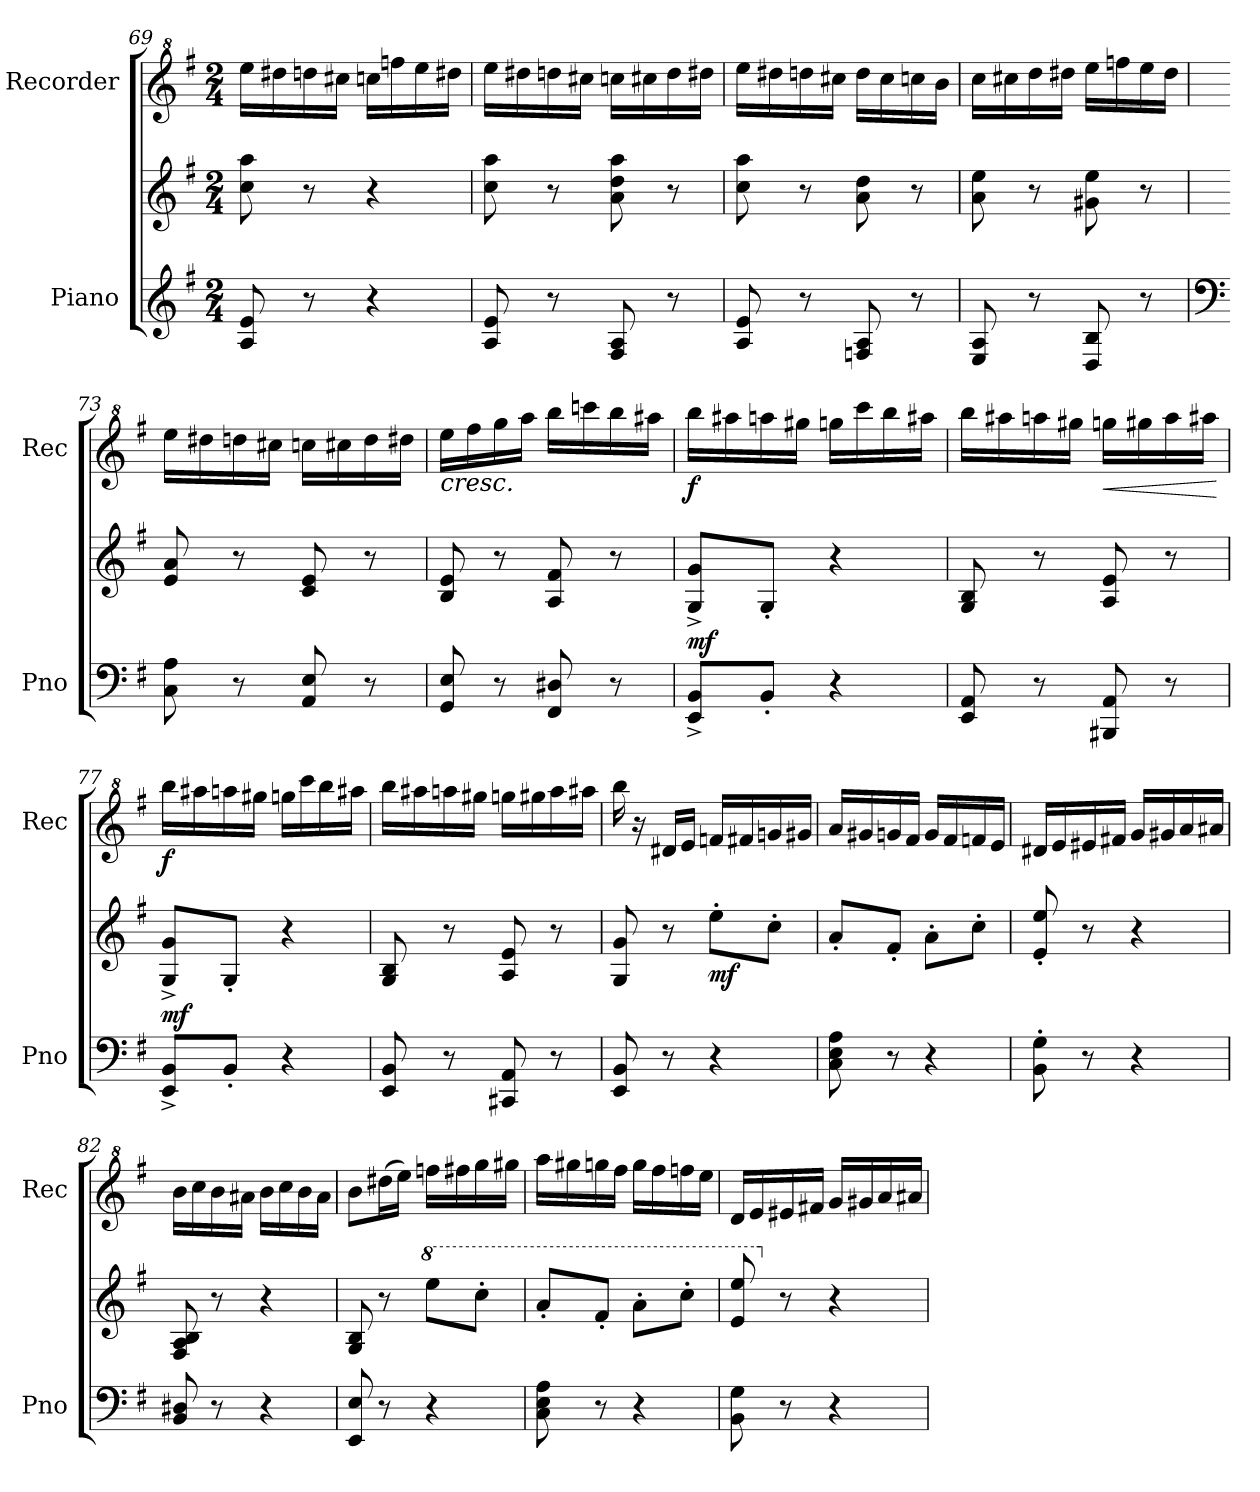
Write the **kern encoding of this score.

**kern	**kern	**dynam	**kern	**dynam
*part2	*part2	*part2	*part1	*part1
*staff3	*staff2	*staff2/3	*staff1	*staff1
*I"Piano	*	*	*I"Recorder	*
*I'Pno	*	*	*I'Rec	*
*clefG2	*clefG2	*	*clefG^2	*
*k[f#]	*k[f#]	*	*k[f#]	*
*M2/4	*M2/4	*	*M2/4	*
=69	=69	=69	=69	=69
8A/ 8e/	8cc\ 8aa\	.	16eee\LL	.
.	.	.	16ddd#X\	.
8r	8r	.	16dddn\	.
.	.	.	16ccc#X\JJ	.
4r	4r	.	16cccn\LL	.
.	.	.	16fffn\	.
.	.	.	16eee\	.
.	.	.	16ddd#X\JJ	.
=70	=70	=70	=70	=70
8A/ 8e/	8cc\ 8aa\	.	16eee\LL	.
.	.	.	16ddd#X\	.
8r	8r	.	16dddn\	.
.	.	.	16ccc#X\JJ	.
8F#/ 8A/	8a\ 8dd\ 8aa\	.	16cccn\LL	.
.	.	.	16ccc#X\	.
8r	8r	.	16ddd\	.
.	.	.	16ddd#X\JJ	.
=71	=71	=71	=71	=71
8A/ 8e/	8cc\ 8aa\	.	16eee\LL	.
.	.	.	16ddd#X\	.
8r	8r	.	16dddn\	.
.	.	.	16ccc#X\JJ	.
8Fn/ 8A/	8a\ 8dd\	.	16ddd\LL	.
.	.	.	16ccc#\	.
8r	8r	.	16cccn\	.
.	.	.	16bb\JJ	.
!!LO:LB:g=z
=72	=72	=72	=72	=72
8E/ 8A/	8a\ 8ee\	.	16ccc\LL	.
.	.	.	16ccc#X\	.
8r	8r	.	16ddd\	.
.	.	.	16ddd#X\JJ	.
8D/ 8B/	8g#X\ 8ee\	.	16eee\LL	.
.	.	.	16fffn\	.
8r	8r	.	16eee\	.
.	.	.	16ddd#\JJ	.
=73	=73	=73	=73	=73
*clefF4	*	*	*	*
8C\ 8A\	8e/ 8a/	.	16eee\LL	.
.	.	.	16ddd#X\	.
8r	8r	.	16dddn\	.
.	.	.	16ccc#X\JJ	.
8AA/ 8E/	8c/ 8e/	.	16cccn\LL	.
.	.	.	16ccc#X\	.
8r	8r	.	16ddd\	.
.	.	.	16ddd#X\JJ	.
=74	=74	=74	=74	=74
!	!	!	!LO:TX:b:i:t=cresc.	!
8GG/ 8E/	8B/ 8e/	.	16eee\LL	.
.	.	.	16fff#\	.
8r	8r	.	16ggg\	.
.	.	.	16aaa\JJ	.
8FF#/ 8D#X/	8A/ 8f#/	.	16bbb\LL	.
.	.	.	16ccccn\	.
8r	8r	.	16bbb\	.
.	.	.	16aaa#X\JJ	.
=75	=75	=75	=75	=75
!	!	!LO:DY:b	!	!LO:DY:b
8EE/^ 8BB/^L	8G/^ 8g/^L	mf	16bbb\LL	f
.	.	.	16aaa#X\	.
8BB'/J	8G'/J	.	16aaan\	.
.	.	.	16ggg#X\JJ	.
4r	4r	.	16gggn\LL	.
.	.	.	16cccc\	.
.	.	.	16bbb\	.
.	.	.	16aaa#X\JJ	.
!!LO:PB:g=z
=76	=76	=76	=76	=76
8EE/ 8AA/	8G/ 8B/	.	16bbb\LL	.
.	.	.	16aaa#X\	.
8r	8r	.	16aaan\	.
.	.	.	16ggg#X\JJ	.
!	!	!	!	!LO:HP:b
8BBB#X/ 8AA/	8A/ 8e/	.	16gggn\LL	<
.	.	.	16ggg#X\	.
8r	8r	.	16aaa\	.
.	.	.	16aaa#X\JJ	.
.	.	.	.	[
=77	=77	=77	=77	=77
!	!	!LO:DY:b	!	!LO:DY:b
8EE/^ 8BB/^L	8G/^ 8g/^L	mf	16bbb\LL	f
.	.	.	16aaa#X\	.
8BB'/J	8G'/J	.	16aaan\	.
.	.	.	16ggg#X\JJ	.
4r	4r	.	16gggn\LL	.
.	.	.	16cccc\	.
.	.	.	16bbb\	.
.	.	.	16aaa#X\JJ	.
=78	=78	=78	=78	=78
8EE/ 8BB/	8G/ 8B/	.	16bbb\LL	.
.	.	.	16aaa#X\	.
8r	8r	.	16aaan\	.
.	.	.	16ggg#X\JJ	.
8CC#X/ 8AA/	8A/ 8e/	.	16gggn\LL	.
.	.	.	16ggg#X\	.
8r	8r	.	16aaa\	.
.	.	.	16aaa#X\JJ	.
!!LO:LB:g=z
=79	=79	=79	=79	=79
8EE/ 8BB/	8G/ 8g/	.	16bbb\	.
.	.	.	16r	.
8r	8r	.	16dd#X/LL	.
.	.	.	16ee/JJ	.
!	!	!LO:DY:b	!	!
4r	8ee'\L	mf	16ffn/LL	.
.	.	.	16ff#X/	.
.	8cc'\J	.	16ggn/	.
.	.	.	16gg#X/JJ	.
=80	=80	=80	=80	=80
8C\ 8E\ 8A\	8a'/L	.	16aa/LL	.
.	.	.	16gg#X/	.
8r	8f#'/J	.	16ggn/	.
.	.	.	16ff#/JJ	.
4r	8a'\L	.	16gg/LL	.
.	.	.	16ff#/	.
.	8cc'\J	.	16ffn/	.
.	.	.	16ee/JJ	.
=81	=81	=81	=81	=81
8BB\' 8G\'	8e/' 8ee/'	.	16dd#X/LL	.
.	.	.	16ee/	.
8r	8r	.	16ee#X/	.
.	.	.	16ff#X/JJ	.
4r	4r	.	16gg/LL	.
.	.	.	16gg#X/	.
.	.	.	16aa/	.
.	.	.	16aa#X/JJ	.
=82	=82	=82	=82	=82
8BB/ 8D#X/	8F#/ 8A/ 8B/	.	16bb\LL	.
.	.	.	16ccc\	.
8r	8r	.	16bb\	.
.	.	.	16aa#X\JJ	.
4r	4r	.	16bb\LL	.
.	.	.	16ccc\	.
.	.	.	16bb\	.
.	.	.	16aa#\JJ	.
!!LO:LB:g=z
=83	=83	=83	=83	=83
8EE/ 8E/	8G/ 8B/	.	8bb\L	.
8r	8r	.	(>16ddd#X\L	.
.	.	.	16eee\JJ)	.
*	*8va	*	*	*
4r	8eee\L	.	16fffn\LL	.
.	.	.	16fff#X\	.
.	8ccc'\J	.	16ggg\	.
.	.	.	16ggg#X\JJ	.
=84	=84	=84	=84	=84
8C\ 8E\ 8A\	8aa'/L	.	16aaa\LL	.
.	.	.	16ggg#X\	.
8r	8ff#'/J	.	16gggn\	.
.	.	.	16fff#\JJ	.
4r	8aa'\L	.	16ggg\LL	.
.	.	.	16fff#\	.
.	8ccc'\J	.	16fffn\	.
.	.	.	16eee\JJ	.
=85	=85	=85	=85	=85
8BB\ 8G\	8ee/ 8eee/	.	16dd/LL	.
.	.	.	16ee/	.
*	*X8va	*	*	*
8r	8r	.	16ee#X/	.
.	.	.	16ff#X/JJ	.
4r	4r	.	16gg/LL	.
.	.	.	16gg#X/	.
.	.	.	16aa/	.
.	.	.	16aa#X/JJ	.
=	=	=	=	=
*-	*-	*-	*-	*-
